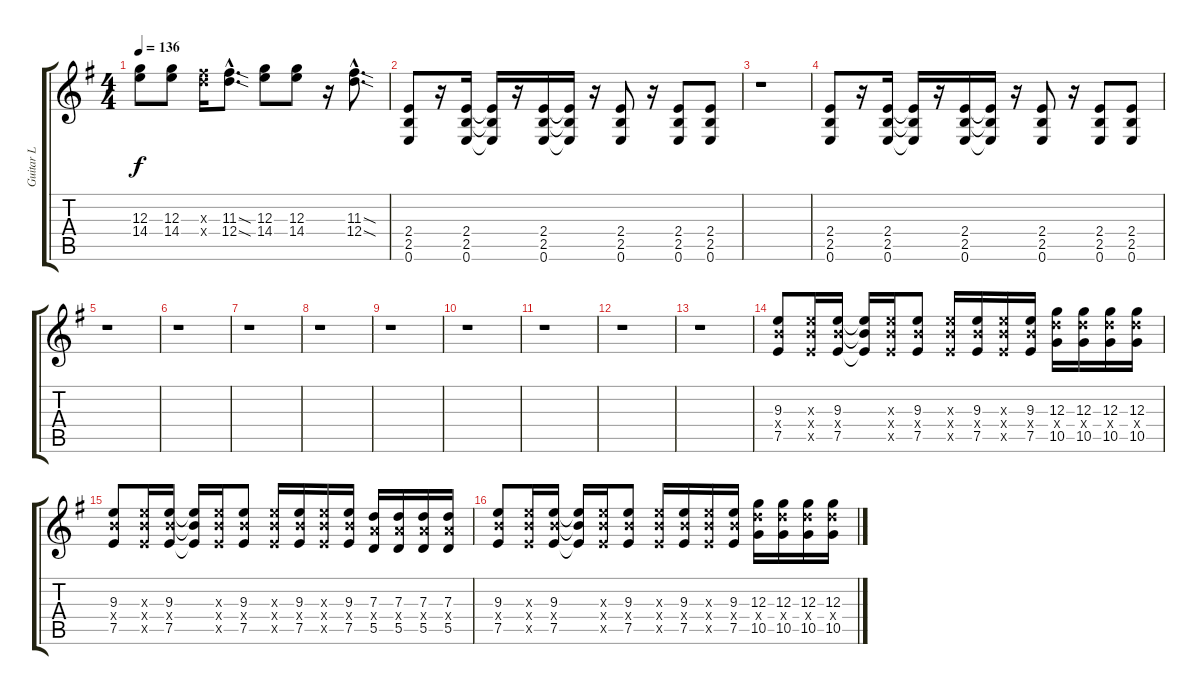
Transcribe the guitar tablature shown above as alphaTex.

\track ("Guitar L" "Guitar L") {instrument distortionguitar}
\staff {score tabs}
\tuning (E4 B3 G3 D3 A2 E2) {hide}
\ts (4 4)
\tempo 136
\clef g2
\ks g
(12.3 14.4).8{dy f} (12.3 14.4).8 (11.3{x} 12.4{x}).16 (11.3{sod hac} 12.4{sod hac}).8{d} (12.3 14.4).8 (12.3 14.4).8 r.16 (11.3{sod hac} 12.4{sod hac}).8{d} |
(2.4 2.5 0.6).8 r.16 (2.4 2.5 0.6).16 (2.4{t} 2.5{t} 0.6{t}).16 r.16 (2.4 2.5 0.6).16 (2.4{t} 2.5{t} 0.6{t}).16 r.16 (2.4 2.5 0.6).8 r.16 (2.4 2.5 0.6).8 (2.4 2.5 0.6).8 |
r.1 |
(2.4 2.5 0.6).8 r.16 (2.4 2.5 0.6).16 (2.4{t} 2.5{t} 0.6{t}).16 r.16 (2.4 2.5 0.6).16 (2.4{t} 2.5{t} 0.6{t}).16 r.16 (2.4 2.5 0.6).8 r.16 (2.4 2.5 0.6).8 (2.4 2.5 0.6).8 |
r.1 |
r.1 |
r.1 |
r.1 |
r.1 |
r.1 |
r.1 |
r.1 |
r.1 |
(9.3 9.4{x} 7.5).8 (9.3{x} 9.4{x} 7.5{x}).16 (9.3 9.4{x} 7.5).16 (9.3{t} 9.4{t} 7.5{t}).16 (9.3{x} 9.4{x} 7.5{x}).16 (9.3 9.4{x} 7.5).8 (9.3{x} 9.4{x} 7.5{x}).16 (9.3 9.4{x} 7.5).16 (9.3{x} 9.4{x} 7.5{x}).16 (9.3 9.4{x} 7.5).16 (12.3 12.4{x} 10.5).16 (12.3 12.4{x} 10.5).16 (12.3 12.4{x} 10.5).16 (12.3 12.4{x} 10.5).16 |
(9.3 9.4{x} 7.5).8 (9.3{x} 9.4{x} 7.5{x}).16 (9.3 9.4{x} 7.5).16 (9.3{t} 9.4{t} 7.5{t}).16 (9.3{x} 9.4{x} 7.5{x}).16 (9.3 9.4{x} 7.5).8 (9.3{x} 9.4{x} 7.5{x}).16 (9.3 9.4{x} 7.5).16 (9.3{x} 9.4{x} 7.5{x}).16 (9.3 9.4{x} 7.5).16 (7.3 7.4{x} 5.5).16 (7.3 7.4{x} 5.5).16 (7.3 7.4{x} 5.5).16 (7.3 7.4{x} 5.5).16 |
(9.3 9.4{x} 7.5).8 (9.3{x} 9.4{x} 7.5{x}).16 (9.3 9.4{x} 7.5).16 (9.3{t} 9.4{t} 7.5{t}).16 (9.3{x} 9.4{x} 7.5{x}).16 (9.3 9.4{x} 7.5).8 (9.3{x} 9.4{x} 7.5{x}).16 (9.3 9.4{x} 7.5).16 (9.3{x} 9.4{x} 7.5{x}).16 (9.3 9.4{x} 7.5).16 (12.3 12.4{x} 10.5).16 (12.3 12.4{x} 10.5).16 (12.3 12.4{x} 10.5).16 (12.3 12.4{x} 10.5).16
